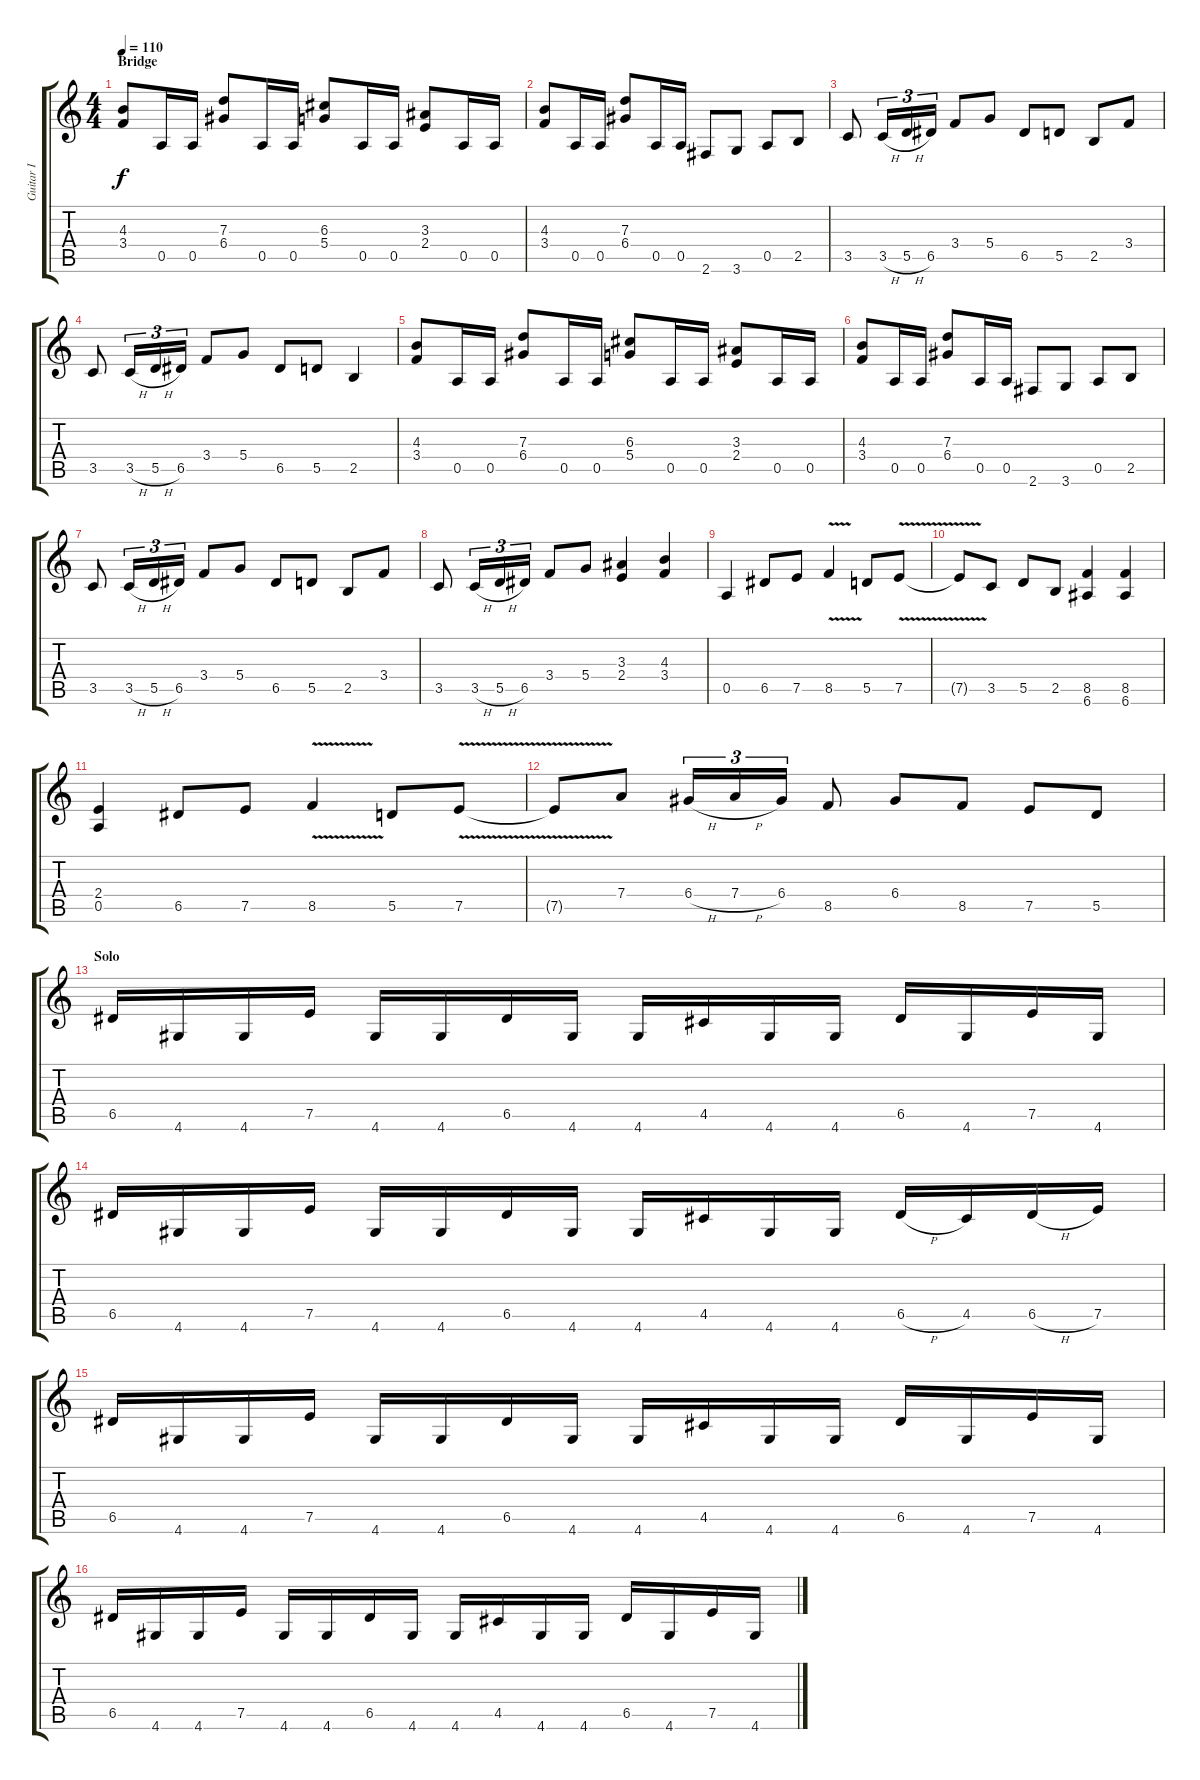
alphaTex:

\track ("Guitar I" "Guitar I") {instrument distortionguitar}
\staff {score tabs}
\tuning (E4 B3 G3 D3 A2 E2) {hide}
\ts (4 4)
\section ("" "Bridge")
\tempo 110
\clef g2
\ks c
(4.3 3.4).8{dy f} 0.5.16 0.5.16 (7.3 6.4).8 0.5.16 0.5.16 (6.3 5.4).8 0.5.16 0.5.16 (3.3 2.4).8 0.5.16 0.5.16 |
(4.3 3.4).8 0.5.16 0.5.16 (7.3 6.4).8 0.5.16 0.5.16 2.6.8 3.6.8 0.5.8 2.5.8 |
3.5.8 3.5{h}.16{tu (3 2)} 5.5{h}.16{tu (3 2)} 6.5.16{tu (3 2)} 3.4.8 5.4.8 6.5.8 5.5.8 2.5.8 3.4.8 |
3.5.8 3.5{h}.16{tu (3 2)} 5.5{h}.16{tu (3 2)} 6.5.16{tu (3 2)} 3.4.8 5.4.8 6.5.8 5.5.8 2.5.4 |
(4.3 3.4).8 0.5.16 0.5.16 (7.3 6.4).8 0.5.16 0.5.16 (6.3 5.4).8 0.5.16 0.5.16 (3.3 2.4).8 0.5.16 0.5.16 |
(4.3 3.4).8 0.5.16 0.5.16 (7.3 6.4).8 0.5.16 0.5.16 2.6.8 3.6.8 0.5.8 2.5.8 |
3.5.8 3.5{h}.16{tu (3 2)} 5.5{h}.16{tu (3 2)} 6.5.16{tu (3 2)} 3.4.8 5.4.8 6.5.8 5.5.8 2.5.8 3.4.8 |
3.5.8 3.5{h}.16{tu (3 2)} 5.5{h}.16{tu (3 2)} 6.5.16{tu (3 2)} 3.4.8 5.4.8 (3.3 2.4).4 (4.3 3.4).4 |
0.5.4 6.5.8 7.5.8 8.5{v}.4 5.5.8 7.5{v}.8 |
7.5{t}.8 3.5.8 5.5.8 2.5.8 (8.5 6.6).4 (8.5 6.6).4 |
(2.4 0.5).4 6.5.8 7.5.8 8.5{v}.4 5.5.8 7.5{v}.8 |
7.5{t}.8 7.4.8 6.4{h}.16{tu (3 2)} 7.4{h}.16{tu (3 2)} 6.4.16{tu (3 2)} 8.5.8 6.4.8 8.5.8 7.5.8 5.5.8 |
\section ("" "Solo")
6.5.16 4.6.16 4.6.16 7.5.16 4.6.16 4.6.16 6.5.16 4.6.16 4.6.16 4.5.16 4.6.16 4.6.16 6.5.16 4.6.16 7.5.16 4.6.16 |
6.5.16 4.6.16 4.6.16 7.5.16 4.6.16 4.6.16 6.5.16 4.6.16 4.6.16 4.5.16 4.6.16 4.6.16 6.5{h}.16 4.5.16 6.5{h}.16 7.5.16 |
6.5.16 4.6.16 4.6.16 7.5.16 4.6.16 4.6.16 6.5.16 4.6.16 4.6.16 4.5.16 4.6.16 4.6.16 6.5.16 4.6.16 7.5.16 4.6.16 |
6.5.16 4.6.16 4.6.16 7.5.16 4.6.16 4.6.16 6.5.16 4.6.16 4.6.16 4.5.16 4.6.16 4.6.16 6.5.16 4.6.16 7.5.16 4.6.16
